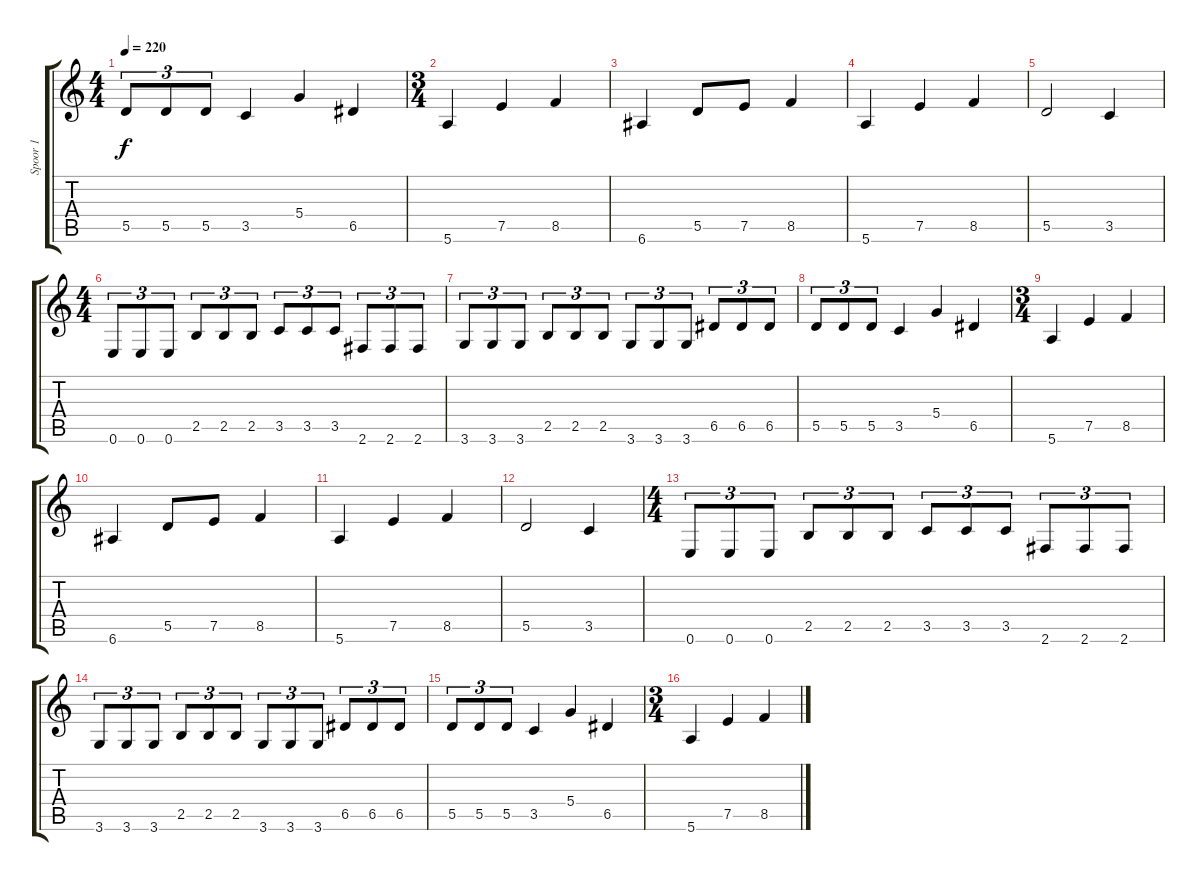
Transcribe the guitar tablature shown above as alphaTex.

\track ("Spoor 1" "Spoor 1") {instrument overdrivenguitar}
\staff {score tabs}
\tuning (E4 B3 G3 D3 A2 E2) {hide}
\ts (4 4)
\tempo 220
\clef g2
\ks c
5.5.8{tu (3 2) dy f} 5.5.8{tu (3 2)} 5.5.8{tu (3 2)} 3.5.4 5.4.4 6.5.4 |
\ts (3 4)
5.6.4 7.5.4 8.5.4 |
6.6.4 5.5.8 7.5.8 8.5.4 |
5.6.4 7.5.4 8.5.4 |
5.5.2 3.5.4 |
\ts (4 4)
0.6.8{tu (3 2)} 0.6.8{tu (3 2)} 0.6.8{tu (3 2)} 2.5.8{tu (3 2)} 2.5.8{tu (3 2)} 2.5.8{tu (3 2)} 3.5.8{tu (3 2)} 3.5.8{tu (3 2)} 3.5.8{tu (3 2)} 2.6.8{tu (3 2)} 2.6.8{tu (3 2)} 2.6.8{tu (3 2)} |
3.6.8{tu (3 2)} 3.6.8{tu (3 2)} 3.6.8{tu (3 2)} 2.5.8{tu (3 2)} 2.5.8{tu (3 2)} 2.5.8{tu (3 2)} 3.6.8{tu (3 2)} 3.6.8{tu (3 2)} 3.6.8{tu (3 2)} 6.5.8{tu (3 2)} 6.5.8{tu (3 2)} 6.5.8{tu (3 2)} |
5.5.8{tu (3 2)} 5.5.8{tu (3 2)} 5.5.8{tu (3 2)} 3.5.4 5.4.4 6.5.4 |
\ts (3 4)
5.6.4 7.5.4 8.5.4 |
6.6.4 5.5.8 7.5.8 8.5.4 |
5.6.4 7.5.4 8.5.4 |
5.5.2 3.5.4 |
\ts (4 4)
0.6.8{tu (3 2)} 0.6.8{tu (3 2)} 0.6.8{tu (3 2)} 2.5.8{tu (3 2)} 2.5.8{tu (3 2)} 2.5.8{tu (3 2)} 3.5.8{tu (3 2)} 3.5.8{tu (3 2)} 3.5.8{tu (3 2)} 2.6.8{tu (3 2)} 2.6.8{tu (3 2)} 2.6.8{tu (3 2)} |
3.6.8{tu (3 2)} 3.6.8{tu (3 2)} 3.6.8{tu (3 2)} 2.5.8{tu (3 2)} 2.5.8{tu (3 2)} 2.5.8{tu (3 2)} 3.6.8{tu (3 2)} 3.6.8{tu (3 2)} 3.6.8{tu (3 2)} 6.5.8{tu (3 2)} 6.5.8{tu (3 2)} 6.5.8{tu (3 2)} |
5.5.8{tu (3 2)} 5.5.8{tu (3 2)} 5.5.8{tu (3 2)} 3.5.4 5.4.4 6.5.4 |
\ts (3 4)
5.6.4 7.5.4 8.5.4
